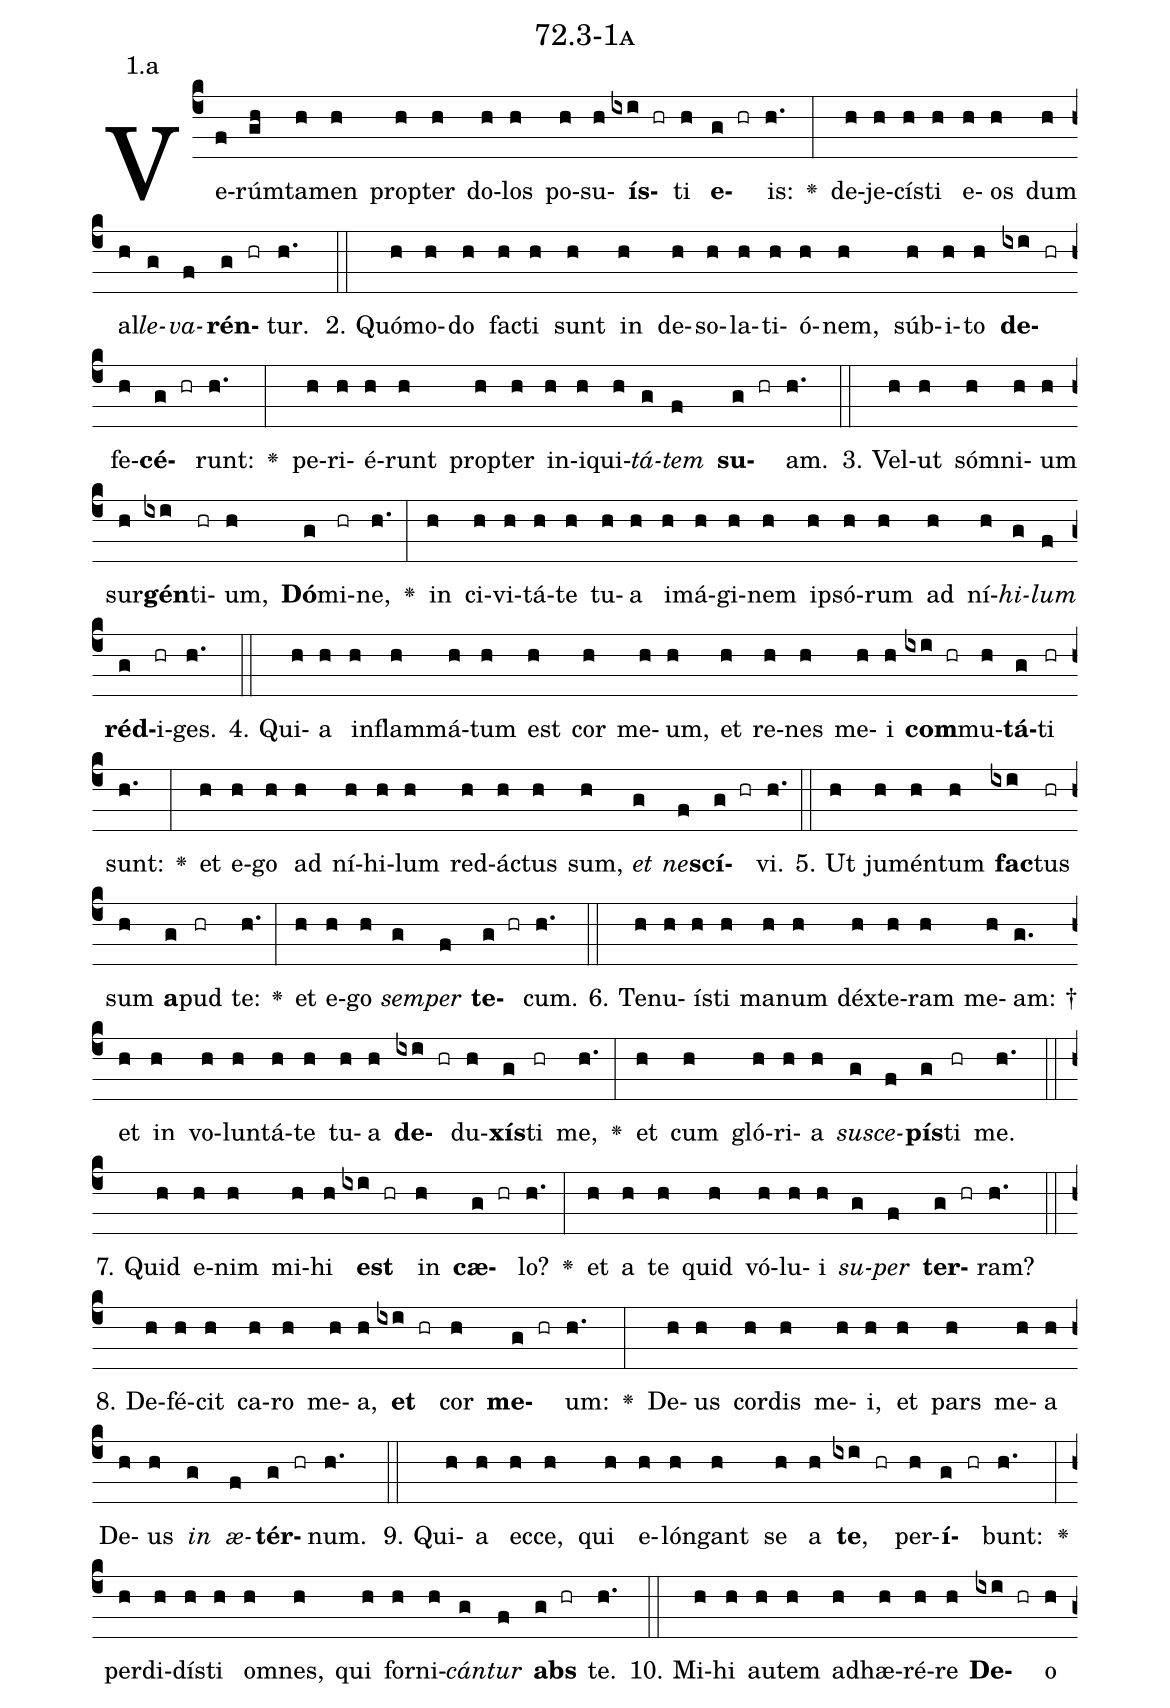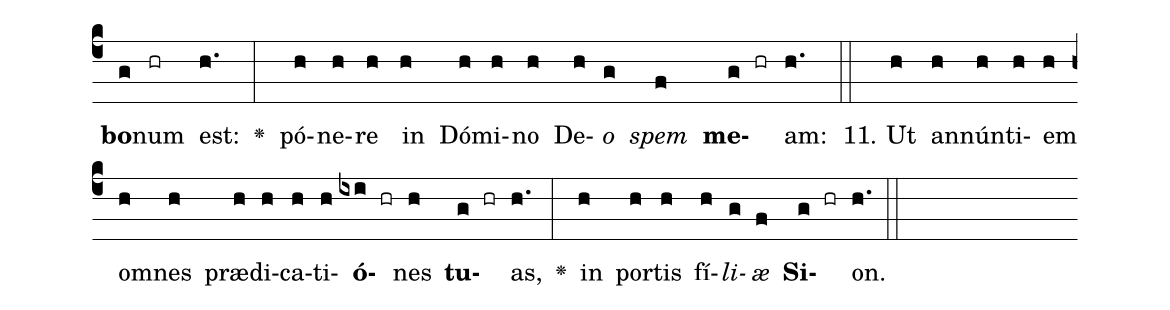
name: 72.3-1a;
annotation: 1.a;
%%
(c4)Ve(f)rúm(gh)ta(h)men(h) prop(h)ter(h) do(h)los(h) po(h)su(h)<b>ís</b>(ixi hr)ti(h) <b>e</b>(g hr)is:(h.) <v>\greheightstar</v>(:) de(h)je(h)cís(h)ti(h) e(h)os(h) dum(h) al(h)<i>le</i>(g)<i>va</i>(f)<b>rén</b>(g hr)tur.(h.) (::)
2. Quó(h)mo(h)do(h) fac(h)ti(h) sunt(h) in(h) de(h)so(h)la(h)ti(h)ó(h)nem,(h) súb(h)i(h)to(h) <b>de</b>(ixi hr)fe(h)<b>cé</b>(g hr)runt:(h.) <v>\greheightstar</v>(:) pe(h)ri(h)é(h)runt(h) prop(h)ter(h) in(h)i(h)qui(h)<i>tá</i>(g)<i>tem</i>(f) <b>su</b>(g hr)am.(h.) (::)
3. Vel(h)ut(h) sóm(h)ni(h)um(h) sur(h)<b>gén</b>(ixi)ti(hr)um,(h) <b>Dó</b>(g)mi(hr)ne,(h.) <v>\greheightstar</v>(:) in(h) ci(h)vi(h)tá(h)te(h) tu(h)a(h) i(h)má(h)gi(h)nem(h) ip(h)só(h)rum(h) ad(h) ní(h)<i>hi</i>(g)<i>lum</i>(f) <b>réd</b>(g)i(hr)ges.(h.) (::)
4. Qui(h)a(h) in(h)flam(h)má(h)tum(h) est(h) cor(h) me(h)um,(h) et(h) re(h)nes(h) me(h)i(h) <b>com</b>(ixi hr)mu(h)<b>tá</b>(g)ti(hr) sunt:(h.) <v>\greheightstar</v>(:) et(h) e(h)go(h) ad(h) ní(h)hi(h)lum(h) red(h)ác(h)tus(h) sum,(h) <i>et</i>(g) <i>ne</i>(f)<b>scí</b>(g hr)vi.(h.) (::)
5. Ut(h) ju(h)mén(h)tum(h) <b>fac</b>(ixi)tus(hr) sum(h) <b>a</b>(g)pud(hr) te:(h.) <v>\greheightstar</v>(:) et(h) e(h)go(h) <i>sem</i>(g)<i>per</i>(f) <b>te</b>(g hr)cum.(h.) (::)
6. Te(h)nu(h)ís(h)ti(h) ma(h)num(h) déx(h)te(h)ram(h) me(h)am: †(g.) et(h) in(h) vo(h)lun(h)tá(h)te(h) tu(h)a(h) <b>de</b>(ixi hr)du(h)<b>xís</b>(g)ti(hr) me,(h.) <v>\greheightstar</v>(:) et(h) cum(h) gló(h)ri(h)a(h) <i>su</i>(g)<i>sce</i>(f)<b>pís</b>(g)ti(hr) me.(h.) (::)
7. Quid(h) e(h)nim(h) mi(h)hi(h) <b>est</b>(ixi hr) in(h) <b>cæ</b>(g hr)lo?(h.) <v>\greheightstar</v>(:) et(h) a(h) te(h) quid(h) vó(h)lu(h)i(h) <i>su</i>(g)<i>per</i>(f) <b>ter</b>(g hr)ram?(h.) (::)
8. De(h)fé(h)cit(h) ca(h)ro(h) me(h)a,(h) <b>et</b>(ixi hr) cor(h) <b>me</b>(g hr)um:(h.) <v>\greheightstar</v>(:) De(h)us(h) cor(h)dis(h) me(h)i,(h) et(h) pars(h) me(h)a(h) De(h)us(h) <i>in</i>(g) <i>æ</i>(f)<b>tér</b>(g hr)num.(h.) (::)
9. Qui(h)a(h) ec(h)ce,(h) qui(h) e(h)lón(h)gant(h) se(h) a(h) <b>te</b>,(ixi hr) per(h)<b>í</b>(g hr)bunt:(h.) <v>\greheightstar</v>(:) per(h)di(h)dís(h)ti(h) om(h)nes,(h) qui(h) for(h)ni(h)<i>cán</i>(g)<i>tur</i>(f) <b>abs</b>(g hr) te.(h.) (::)
10. Mi(h)hi(h) au(h)tem(h) ad(h)hæ(h)ré(h)re(h) <b>De</b>(ixi hr)o(h) <b>bo</b>(g)num(hr) est:(h.) <v>\greheightstar</v>(:) pó(h)ne(h)re(h) in(h) Dó(h)mi(h)no(h) De(h)<i>o</i>(g) <i>spem</i>(f) <b>me</b>(g hr)am:(h.) (::)
11. Ut(h) an(h)nún(h)ti(h)em(h) om(h)nes(h) præ(h)di(h)ca(h)ti(h)<b>ó</b>(ixi hr)nes(h) <b>tu</b>(g hr)as,(h.) <v>\greheightstar</v>(:) in(h) por(h)tis(h) fí(h)<i>li</i>(g)<i>æ</i>(f) <b>Si</b>(g hr)on.(h.) (::)
